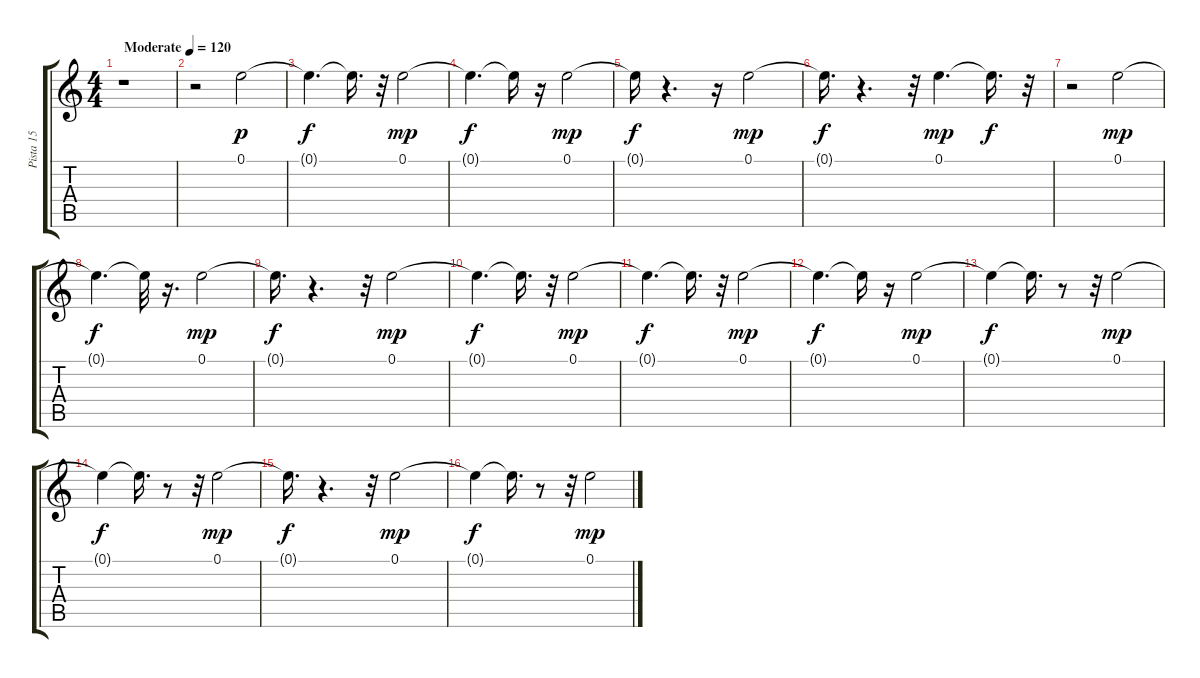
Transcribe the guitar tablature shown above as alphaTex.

\track ("Pista 15" "Pista 15") {instrument acousticguitarsteel}
\staff {score tabs}
\tuning (E4 B3 G3 D3 A2 E2) {hide}
\ts (4 4)
\tempo (120 "Moderate")
\clef g2
\ks c
r.1{dy p instrument acousticguitarsteel} |
r.2 0.1.2 |
0.1{t}.4{d dy f} 0.1{t}.16{d} r.32 0.1.2{dy mp} |
0.1{t}.4{d dy f} 0.1{t}.16 r.16 0.1.2{dy mp} |
0.1{t}.16{dy f} r.4{d} r.16 0.1.2{dy mp} |
0.1{t}.16{d dy f} r.4{d} r.32 0.1.4{d dy mp} 0.1{t}.16{d dy f} r.32 |
r.2 0.1.2{dy mp} |
0.1{t}.4{d dy f} 0.1{t}.32 r.16{d} 0.1.2{dy mp} |
0.1{t}.16{d dy f} r.4{d} r.32 0.1.2{dy mp} |
0.1{t}.4{d dy f} 0.1{t}.16{d} r.32 0.1.2{dy mp} |
0.1{t}.4{d dy f} 0.1{t}.16{d} r.32 0.1.2{dy mp} |
0.1{t}.4{d dy f} 0.1{t}.16 r.16 0.1.2{dy mp} |
0.1{t}.4{dy f} 0.1{t}.16{d} r.8 r.32 0.1.2{dy mp} |
0.1{t}.4{dy f} 0.1{t}.16{d} r.8 r.32 0.1.2{dy mp} |
0.1{t}.16{d dy f} r.4{d} r.32 0.1.2{dy mp} |
0.1{t}.4{dy f} 0.1{t}.16{d} r.8 r.32 0.1.2{dy mp}
